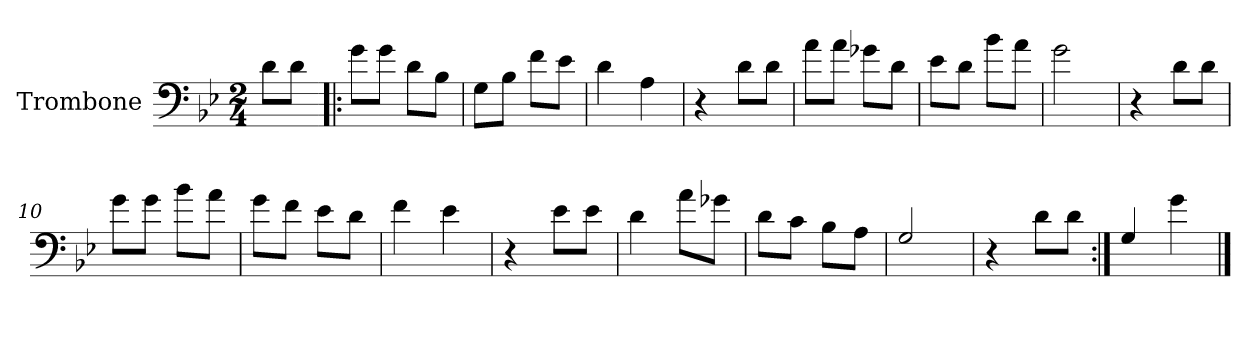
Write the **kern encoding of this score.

**kern
*part1
*staff1
*I"Trombone
*I'Tbn.
*clefF4
*k[b-e-]
*M2/4
*MM70
=1
8d\L
8d\J
=2!|:
8g\L
8g\J
8d\L
8B-\J
=3
8G\L
8B-\J
8f\L
8e-\J
=4
4d\
4A\
=5
4r
8d\L
8d\J
=6
8a\L
8a\J
8g-X\L
8d\J
=7
8e-\L
8d\J
8b-\L
8a\J
=8
2g\
=9
4r
8d\L
8d\J
!!LO:LB:g=z
=10
8g\L
8g\J
8b-\L
8a\J
=11
8g\L
8f\J
8e-\L
8d\J
=12
4f\
4e-\
=13
4r
8e-\L
8e-\J
=14
4d\
8a\L
8g-X\J
=15
8d\L
8c\J
8B-\L
8A\J
=16
2G/
=17
4r
8d\L
8d\J
=18:|!
4G/
4g\
==
*-
